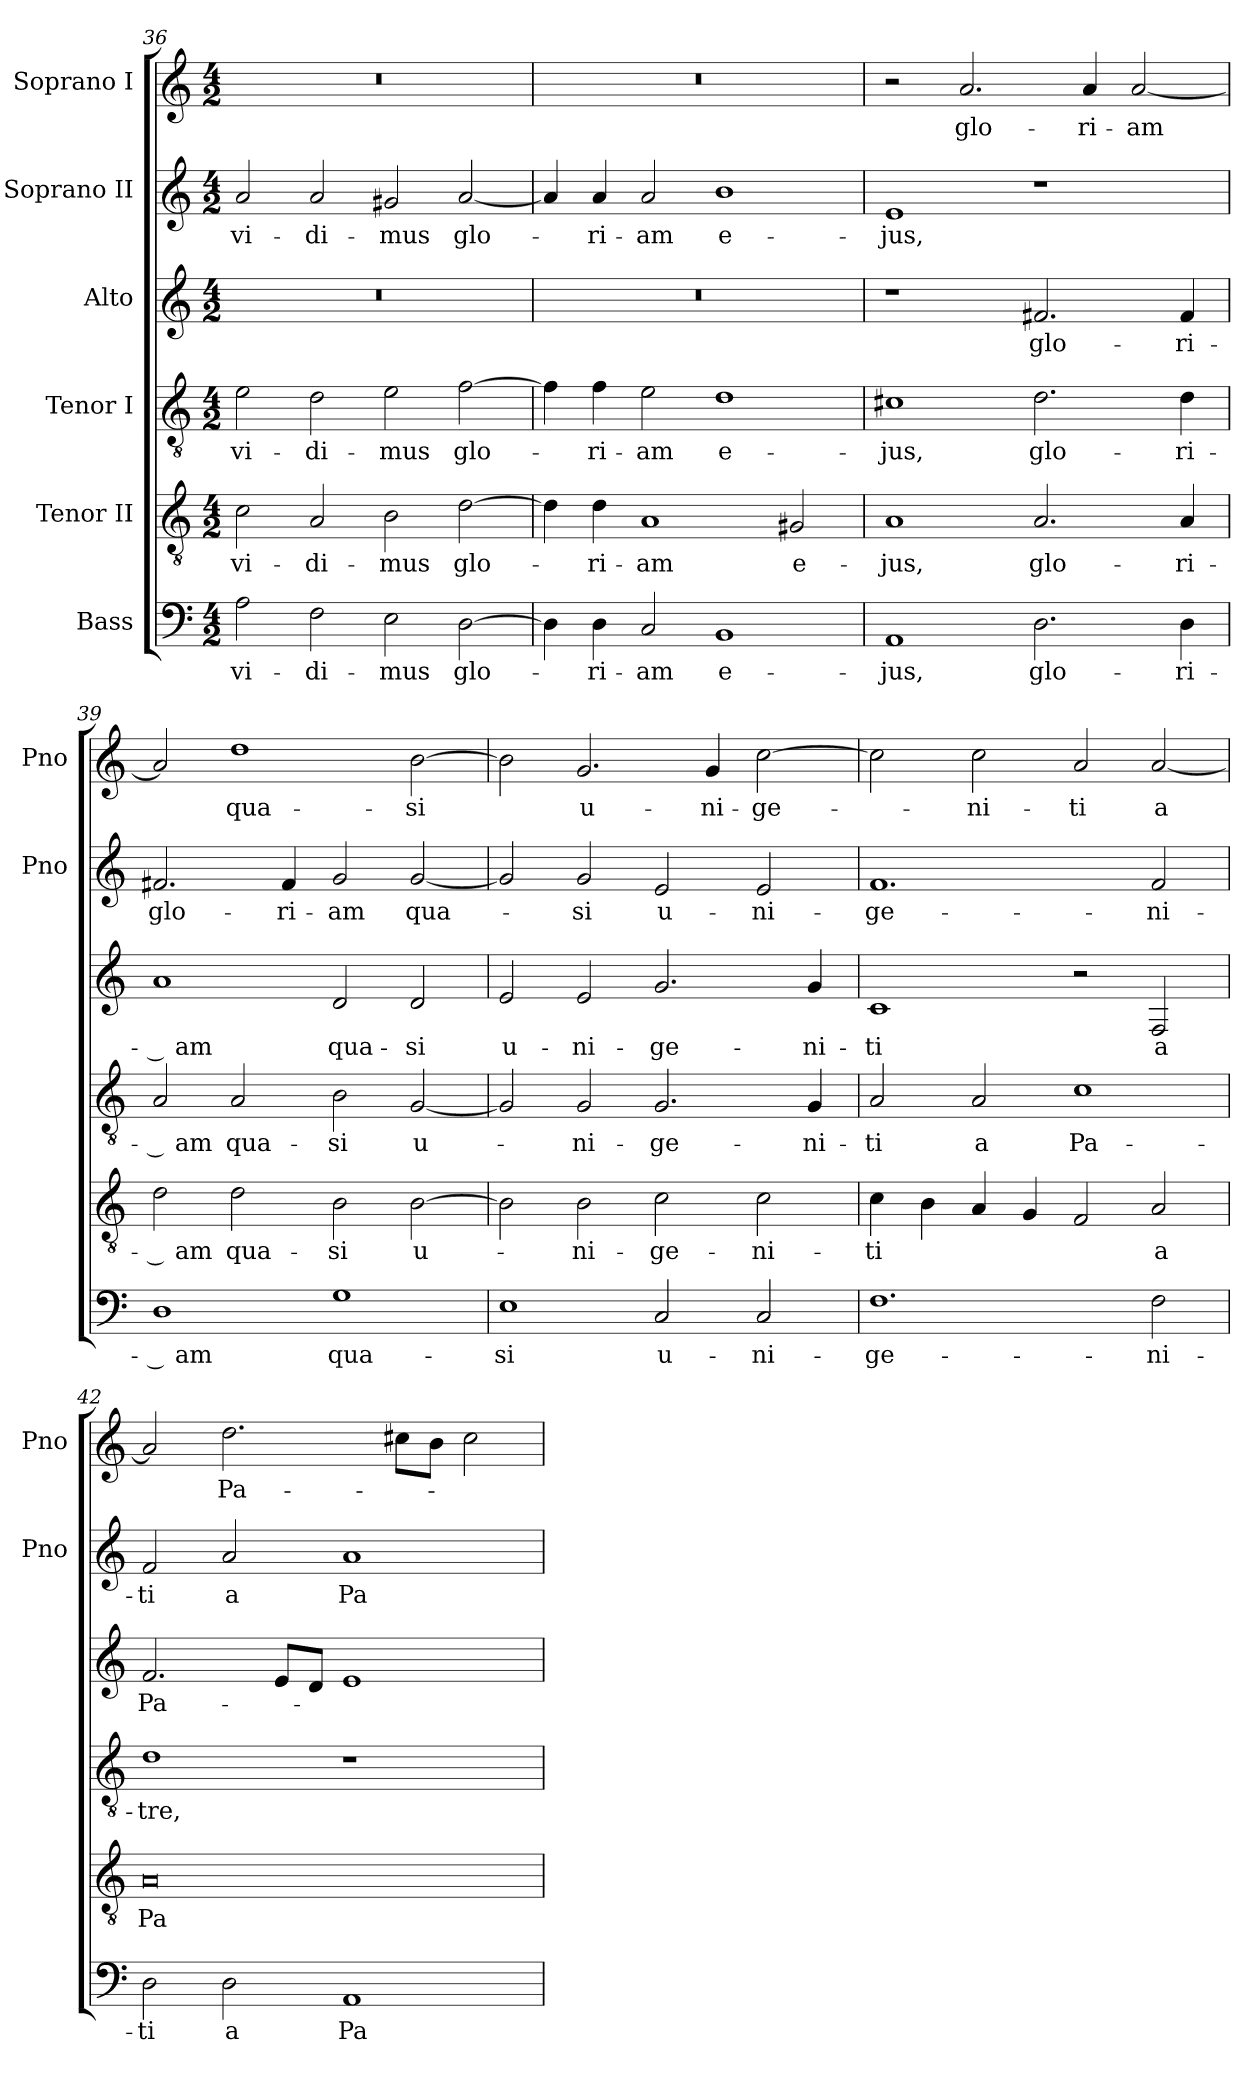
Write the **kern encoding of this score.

**kern	**text	**kern	**text	**kern	**text	**kern	**text	**kern	**text	**kern	**text
*part6	*part6	*part5	*part5	*part4	*part4	*part3	*part3	*part2	*part2	*part1	*part1
*staff6	*staff6	*staff5	*staff5	*staff4	*staff4	*staff3	*staff3	*staff2	*staff2	*staff1	*staff1
*I"Bass	*	*I"Tenor II	*	*I"Tenor I	*	*I"Alto	*	*I"Soprano II	*	*I"Soprano I	*
*	*	*	*	*	*	*	*	*I'Pno	*	*I'Pno	*
*clefF4	*	*clefGv2	*	*clefGv2	*	*clefG2	*	*clefG2	*	*clefG2	*
*k[]	*	*k[]	*	*k[]	*	*k[]	*	*k[]	*	*k[]	*
*C:	*	*C:	*	*C:	*	*C:	*	*C:	*	*C:	*
*M4/2	*	*M4/2	*	*M4/2	*	*M4/2	*	*M4/2	*	*M4/2	*
=36	=36	=36	=36	=36	=36	=36	=36	=36	=36	=36	=36
!	!LO:LY:b	!	!LO:LY:b	!	!LO:LY:b	!LO:N:vis=1	!	!	!LO:LY:b	!LO:N:vis=1	!
2A\	vi-	2c\	vi-	2e\	vi-	0r	.	2a/	vi-	0r	.
!	!LO:LY:b	!	!LO:LY:b	!	!LO:LY:b	!	!	!	!LO:LY:b	!	!
2F\	-di-	2A/	-di-	2d\	-di-	.	.	2a/	-di-	.	.
!	!LO:LY:b	!	!LO:LY:b	!	!LO:LY:b	!	!	!	!LO:LY:b	!	!
2E\	-mus	2B\	-mus	2e\	-mus	.	.	2g#X/	-mus	.	.
!	!LO:LY:b	!	!LO:LY:b	!	!LO:LY:b	!	!	!	!LO:LY:b	!	!
[>2D\	glo-	[>2d\	glo-	[>2f\	glo-	.	.	[<2a/	glo-	.	.
!!LO:LB:g=z
=37	=37	=37	=37	=37	=37	=37	=37	=37	=37	=37	=37
!	!	!	!	!	!	!LO:N:vis=1	!	!	!	!LO:N:vis=1	!
4D\]	.	4d\]	.	4f\]	.	0r	.	4a/]	.	0r	.
!	!LO:LY:b	!	!LO:LY:b	!	!LO:LY:b	!	!	!	!LO:LY:b	!	!
4D\	-ri-	4d\	-ri-	4f\	-ri-	.	.	4a/	-ri-	.	.
!	!LO:LY:b	!	!LO:LY:b	!	!LO:LY:b	!	!	!	!LO:LY:b	!	!
2C/	-am	1A	-am	2e\	-am	.	.	2a/	-am	.	.
!	!LO:LY:b	!	!	!	!LO:LY:b	!	!	!	!LO:LY:b	!	!
1BB	e-	.	.	1d	e-	.	.	1b	e-	.	.
!	!	!	!LO:LY:b	!	!	!	!	!	!	!	!
.	.	2G#X/	e-	.	.	.	.	.	.	.	.
=38	=38	=38	=38	=38	=38	=38	=38	=38	=38	=38	=38
!	!LO:LY:b	!	!LO:LY:b	!	!LO:LY:b	!	!	!	!LO:LY:b	!	!
1AA	-jus,	1A	-jus,	1c#X	-jus,	1r	.	1e	-jus,	2r	.
!	!	!	!	!	!	!	!	!	!	!	!LO:LY:b
.	.	.	.	.	.	.	.	.	.	2.a/	glo-
!	!LO:LY:b	!	!LO:LY:b	!	!LO:LY:b	!	!LO:LY:b	!	!	!	!
2.D\	glo-	2.A/	glo-	2.d\	glo-	2.f#X/	glo-	1r	.	.	.
!	!	!	!	!	!	!	!	!	!	!	!LO:LY:b
.	.	.	.	.	.	.	.	.	.	4a/	-ri-
!	!	!	!	!	!	!	!	!	!	!	!LO:LY:b
.	.	.	.	.	.	.	.	.	.	[<2a/	-am
!	!LO:LY:b	!	!LO:LY:b	!	!LO:LY:b	!	!LO:LY:b	!	!	!	!
4D\	-ri-	4A/	-ri-	4d\	-ri-	4f#/	-ri-	.	.	.	.
=39	=39	=39	=39	=39	=39	=39	=39	=39	=39	=39	=39
!	!LO:LY:b	!	!LO:LY:b	!	!LO:LY:b	!	!LO:LY:b	!	!LO:LY:b	!	!
1D	-­ am	2d\	-­ am	2A/	-­ am	1a	-­ am	2.f#X/	glo-	2a/]	.
!	!	!	!LO:LY:b	!	!LO:LY:b	!	!	!	!	!	!LO:LY:b
.	.	2d\	qua-	2A/	qua-	.	.	.	.	1dd	qua-
!	!	!	!	!	!	!	!	!	!LO:LY:b	!	!
.	.	.	.	.	.	.	.	4f#/	-ri-	.	.
!	!LO:LY:b	!	!LO:LY:b	!	!LO:LY:b	!	!LO:LY:b	!	!LO:LY:b	!	!
1G	qua-	2B\	-si	2B\	-si	2d/	qua-	2g/	-am	.	.
!	!	!	!LO:LY:b	!	!LO:LY:b	!	!LO:LY:b	!	!LO:LY:b	!	!LO:LY:b
.	.	[>2B\	u-	[<2G/	u-	2d/	-si	[<2g/	qua-	[>2b\	-si
=40	=40	=40	=40	=40	=40	=40	=40	=40	=40	=40	=40
!	!LO:LY:b	!	!	!	!	!	!LO:LY:b	!	!	!	!
1E	-si	2B\]	.	2G/]	.	2e/	u-	2g/]	.	2b\]	.
!	!	!	!LO:LY:b	!	!LO:LY:b	!	!LO:LY:b	!	!LO:LY:b	!	!LO:LY:b
.	.	2B\	-ni-	2G/	-ni-	2e/	-ni-	2g/	-si	2.g/	u-
!	!LO:LY:b	!	!LO:LY:b	!	!LO:LY:b	!	!LO:LY:b	!	!LO:LY:b	!	!
2C/	u-	2c\	-ge-	2.G/	-ge-	2.g/	-ge-	2e/	u-	.	.
!	!	!	!	!	!	!	!	!	!	!	!LO:LY:b
.	.	.	.	.	.	.	.	.	.	4g/	-ni-
!	!LO:LY:b	!	!LO:LY:b	!	!	!	!	!	!LO:LY:b	!	!LO:LY:b
2C/	-ni-	2c\	-ni-	.	.	.	.	2e/	-ni-	[>2cc\	-ge-
!	!	!	!	!	!LO:LY:b	!	!LO:LY:b	!	!	!	!
.	.	.	.	4G/	-ni-	4g/	-ni-	.	.	.	.
!!LO:PB:g=z
=41	=41	=41	=41	=41	=41	=41	=41	=41	=41	=41	=41
!	!LO:LY:b	!	!LO:LY:b	!	!LO:LY:b	!	!LO:LY:b	!	!LO:LY:b	!	!
1.F	-ge-	4c\	-ti	2A/	-ti	1c	-ti	1.f	-ge-	2cc\]	.
.	.	4B\	.	.	.	.	.	.	.	.	.
!	!	!	!	!	!LO:LY:b	!	!	!	!	!	!LO:LY:b
.	.	4A/	.	2A/	a	.	.	.	.	2cc\	-ni-
.	.	4G/	.	.	.	.	.	.	.	.	.
!	!	!	!	!	!LO:LY:b	!	!	!	!	!	!LO:LY:b
.	.	2F/	.	1c	Pa-	2r	.	.	.	2a/	-ti
!	!LO:LY:b	!	!LO:LY:b	!	!	!	!LO:LY:b	!	!LO:LY:b	!	!LO:LY:b
2F\	-ni-	2A/	a	.	.	2F/	a	2f/	-ni-	[<2a/	a
=42	=42	=42	=42	=42	=42	=42	=42	=42	=42	=42	=42
!	!LO:LY:b	!	!LO:LY:b	!	!LO:LY:b	!	!LO:LY:b	!	!LO:LY:b	!	!
2D\	-ti	0A	Pa-	1d	-tre,	2.f/	Pa-	2f/	-ti	2a/]	.
!	!LO:LY:b	!	!	!	!	!	!	!	!LO:LY:b	!	!LO:LY:b
2D\	a	.	.	.	.	.	.	2a/	a	2.dd\	Pa-
.	.	.	.	.	.	8e/L	.	.	.	.	.
.	.	.	.	.	.	8d/J	.	.	.	.	.
!	!LO:LY:b	!	!	!	!	!	!	!	!LO:LY:b	!	!
1AA	Pa-	.	.	1r	.	1e	.	1a	Pa-	.	.
.	.	.	.	.	.	.	.	.	.	8cc#X\L	.
.	.	.	.	.	.	.	.	.	.	8b\J	.
.	.	.	.	.	.	.	.	.	.	2cc#\	.
=	=	=	=	=	=	=	=	=	=	=	=
*-	*-	*-	*-	*-	*-	*-	*-	*-	*-	*-	*-
